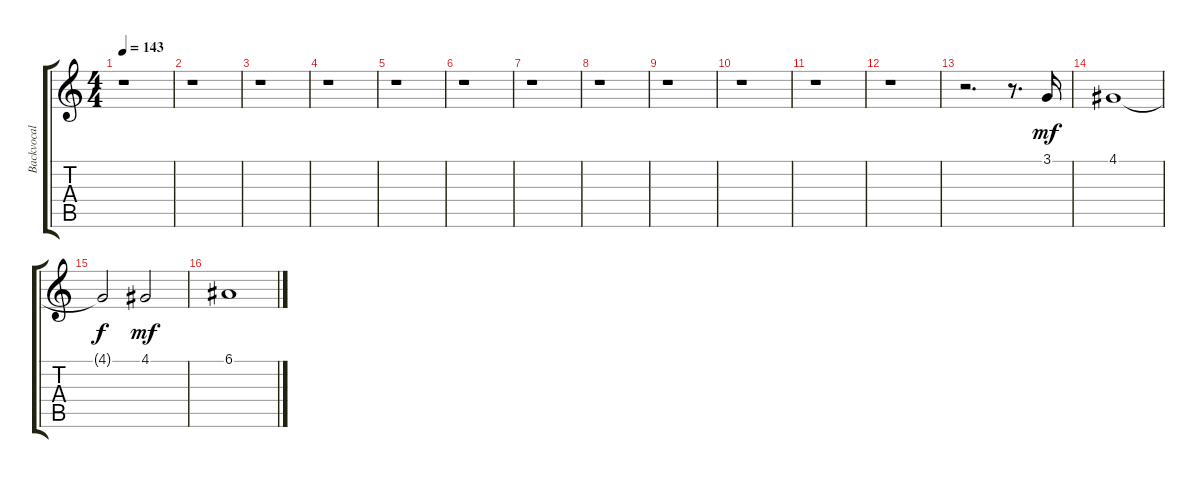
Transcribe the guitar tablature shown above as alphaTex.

\track ("Backvocal" "Backvocal") {instrument choiraahs}
\staff {score tabs}
\tuning (E4 B3 G3 D3 A2 E2) {hide}
\ts (4 4)
\tempo 143
\clef g2
\ks c
r.1{dy f} |
r.1 |
r.1 |
r.1 |
r.1 |
r.1 |
r.1 |
r.1 |
r.1 |
r.1 |
r.1 |
r.1 |
r.2{d} r.8{d} 3.1.16{dy mf} |
4.1.1 |
4.1{t}.2{dy f} 4.1.2{dy mf} |
6.1.1
